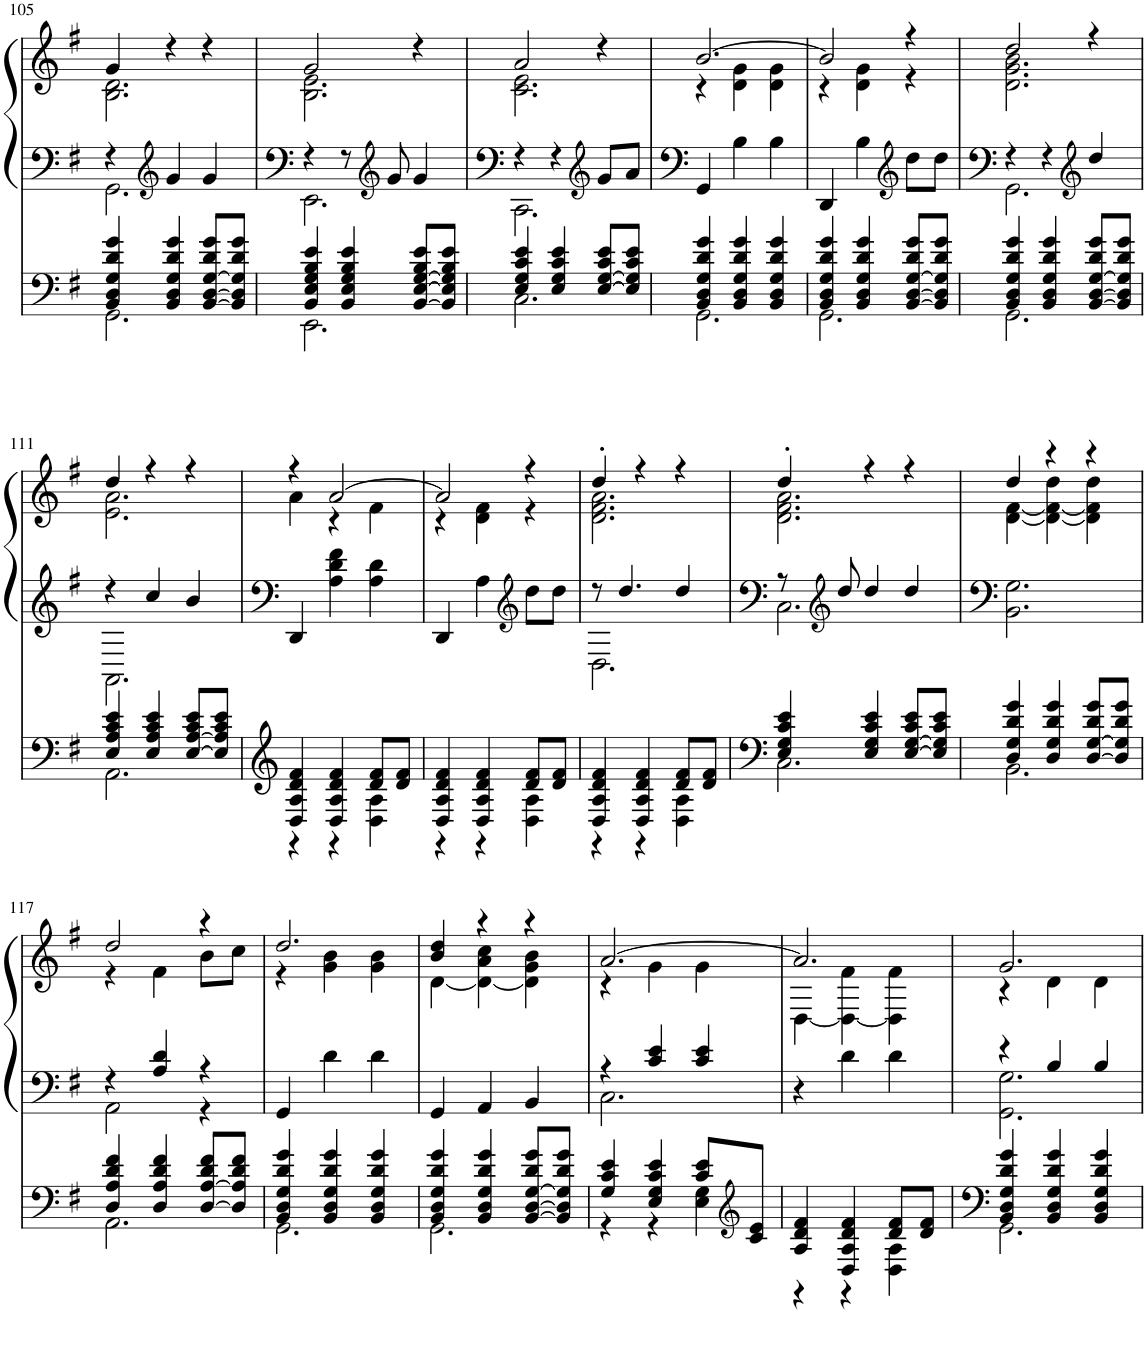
**kern	**kern	**kern
*part2	*part1	*part1
*staff3	*staff2	*staff1
*I"Steel Gtr., Gitarre	*I"Grand Piano, Piano	*
*	*I'Pno	*
!!LO:PB:g=z
*clefF4	*clefG2	*clefG2
*k[f#]	*k[f#]	*k[f#]
*M3/4	*M3/4	*M3/4
=105	=105	=105
*^	*^	*^
4BB/ 4D/ 4G/ 4d/ 4g/	2.GG\	4r	2.GG\	4g/	2.B\ 2.d\
*	*	*clefG2	*	*	*
4BB/ 4D/ 4G/ 4d/ 4g/	.	4g/	.	4r	.
[8BB/ [8D/ [8G/ 8d/ 8g/L	.	4g/	.	4r	.
8BB/] 8D/] 8G/] 8d/ 8g/J	.	.	.	.	.
=106	=106	=106	=106	=106	=106
4BB/ 4E/ 4G/ 4B/ 4e/	2.EE\	4r	2.EE\	2g/	2.B\ 2.e\
4BB/ 4E/ 4G/ 4B/ 4e/	.	8r	.	.	.
*	*	*clefG2	*	*	*
.	.	8g/	.	.	.
[8BB/ [8E/ [8G/ 8B/ 8e/L	.	4g/	.	4r	.
8BB/] 8E/] 8G/] 8B/ 8e/J	.	.	.	.	.
=107	=107	=107	=107	=107	=107
4E/ 4G/ 4c/ 4e/	2.C\	4r	2.CC\	2a/	2.c\ 2.e\
4E/ 4G/ 4c/ 4e/	.	4r	.	.	.
*	*	*clefG2	*	*	*
[8E/ [8G/ 8c/ 8e/L	.	8g/L	.	4r	.
8E/] 8G/] 8c/ 8e/J	.	8a/J	.	.	.
*	*	*v	*v	*	*
=108	=108	=108	=108	=108
4BB/ 4D/ 4G/ 4d/ 4g/	2.GG\	4GG/	[2.b/	4r
4BB/ 4D/ 4G/ 4d/ 4g/	.	4B\	.	4d\ 4g\
4BB/ 4D/ 4G/ 4d/ 4g/	.	4B\	.	4d\ 4g\
=109	=109	=109	=109	=109
4BB/ 4D/ 4G/ 4d/ 4g/	2.GG\	4DD/	2b/]	4r
4BB/ 4D/ 4G/ 4d/ 4g/	.	4B\	.	4d\ 4g\
*	*	*clefG2	*	*
[8BB/ [8D/ [8G/ 8d/ 8g/L	.	8dd\L	4r	4r
8BB/] 8D/] 8G/] 8d/ 8g/J	.	8dd\J	.	.
=110	=110	=110	=110	=110
*	*	*^	*	*
4BB/ 4D/ 4G/ 4d/ 4g/	2.GG\	4r	2.GG\	2dd/	2.d\ 2.g\ 2.b\
4BB/ 4D/ 4G/ 4d/ 4g/	.	4r	.	.	.
*	*	*clefG2	*	*	*
[8BB/ [8D/ [8G/ 8d/ 8g/L	.	4dd/	.	4r	.
8BB/] 8D/] 8G/] 8d/ 8g/J	.	.	.	.	.
!!LO:LB:g=z	!!
=111	=111	=111	=111	=111	=111
4E/ 4A/ 4c/ 4e/	2.AA\	4r	2.AA\	4dd/	2.e\ 2.a\
4E/ 4A/ 4c/ 4e/	.	4cc/	.	4r	.
[8E/ [8A/ 8c/ 8e/L	.	4b/	.	4r	.
8E/] 8A/] 8c/ 8e/J	.	.	.	.	.
*	*	*v	*v	*	*
=112	=112	=112	=112	=112
4D/ 4A/ 4d/ 4f#/	4r	4DD/	4r	4a\
4D/ 4A/ 4d/ 4f#/	4r	4A\ 4d\ 4f#\	[2a/	4r
8d/ 8f#/L	4D\ 4A\	4A\ 4d\	.	4f#\
8d/ 8f#/J	.	.	.	.
=113	=113	=113	=113	=113
4D/ 4A/ 4d/ 4f#/	4r	4DD/	2a/]	4r
4D/ 4A/ 4d/ 4f#/	4r	4A\	.	4d\ 4f#\
*	*	*clefG2	*	*
8d/ 8f#/L	4D\ 4A\	8dd\L	4r	4r
8d/ 8f#/J	.	8dd\J	.	.
=114	=114	=114	=114	=114
*	*	*^	*	*
4D/ 4A/ 4d/ 4f#/	4r	8r	2.D\	4dd'/	2.d\ 2.f#\ 2.a\
.	.	4.dd/	.	.	.
4D/ 4A/ 4d/ 4f#/	4r	.	.	4r	.
8d/ 8f#/L	4D\ 4A\	4dd/	.	4r	.
8d/ 8f#/J	.	.	.	.	.
=115	=115	=115	=115	=115	=115
4E/ 4G/ 4c/ 4e/	2.C\	8r	2.C\	4dd'/	2.d\ 2.f#\ 2.a\
*	*	*clefG2	*	*	*
.	.	8dd/	.	.	.
4E/ 4G/ 4c/ 4e/	.	4dd/	.	4r	.
[8E/ [8G/ 8c/ 8e/L	.	4dd/	.	4r	.
8E/] 8G/] 8c/ 8e/J	.	.	.	.	.
*	*	*v	*v	*	*
=116	=116	=116	=116	=116
4D/ 4G/ 4d/ 4g/	2.BB\	2.BB\ 2.G\	4dd/	[4d\ [4f#\
4D/ 4G/ 4d/ 4g/	.	.	4r	4d\_ 4f#\_ 4dd\
[8D/ [8G/ 8d/ 8g/L	.	.	4r	4d\] 4f#\] 4dd\
8D/] 8G/] 8d/ 8g/J	.	.	.	.
!!LO:LB:g=z	!!
=117	=117	=117	=117	=117
*	*	*^	*	*
4D/ 4A/ 4d/ 4f#/	2.AA\	4r	2AA\	2dd/	4r
4D/ 4A/ 4d/ 4f#/	.	4A/ 4d/	.	.	4f#\
[8D/ [8A/ 8d/ 8f#/L	.	4r	4r	4r	8b\L
8D/] 8A/] 8d/ 8f#/J	.	.	.	.	8cc\J
*	*	*v	*v	*	*
=118	=118	=118	=118	=118
4BB/ 4D/ 4G/ 4d/ 4g/	2.GG\	4GG/	2.dd/	4r
4BB/ 4D/ 4G/ 4d/ 4g/	.	4d\	.	4g\ 4b\
4BB/ 4D/ 4G/ 4d/ 4g/	.	4d\	.	4g\ 4b\
=119	=119	=119	=119	=119
4BB/ 4D/ 4G/ 4d/ 4g/	2.GG\	4GG/	4b/ 4dd/	[4d\
4BB/ 4D/ 4G/ 4d/ 4g/	.	4AA/	4r	4d\_ 4a\ 4cc\
[8BB/ [8D/ [8G/ 8d/ 8g/L	.	4BB/	4r	4d\] 4g\ 4b\
8BB/] 8D/] 8G/] 8d/ 8g/J	.	.	.	.
=120	=120	=120	=120	=120
*	*	*^	*	*
4G/ 4c/ 4e/	4r	4r	2.C\	[2.a/	4r
4E/ 4G/ 4c/ 4e/	4r	4c/ 4e/	.	.	4g\
8c/ 8e/L	4E\ 4G\	4c/ 4e/	.	.	4g\
*clefG2	*	*	*	*	*
8c/ 8e/J	.	.	.	.	.
*	*	*v	*v	*	*
=121	=121	=121	=121	=121
4A/ 4d/ 4f#/	4r	4r	2.a/]	[4D\
4D/ 4A/ 4d/ 4f#/	4r	4d\	.	4D\_ 4f#\
8d/ 8f#/L	4D\ 4A\	4d\	.	4D\] 4f#\
8d/ 8f#/J	.	.	.	.
=122	=122	=122	=122	=122
*	*	*^	*	*
4BB/ 4D/ 4G/ 4d/ 4g/	2.GG\	4r	2.GG\ 2.G\	2.g/	4r
4BB/ 4D/ 4G/ 4d/ 4g/	.	4B/	.	.	4d\
4BB/ 4D/ 4G/ 4d/ 4g/	.	4B/	.	.	4d\
*v	*v	*	*	*	*
*	*v	*v	*	*
*	*	*v	*v
=	=	=
*-	*-	*-
